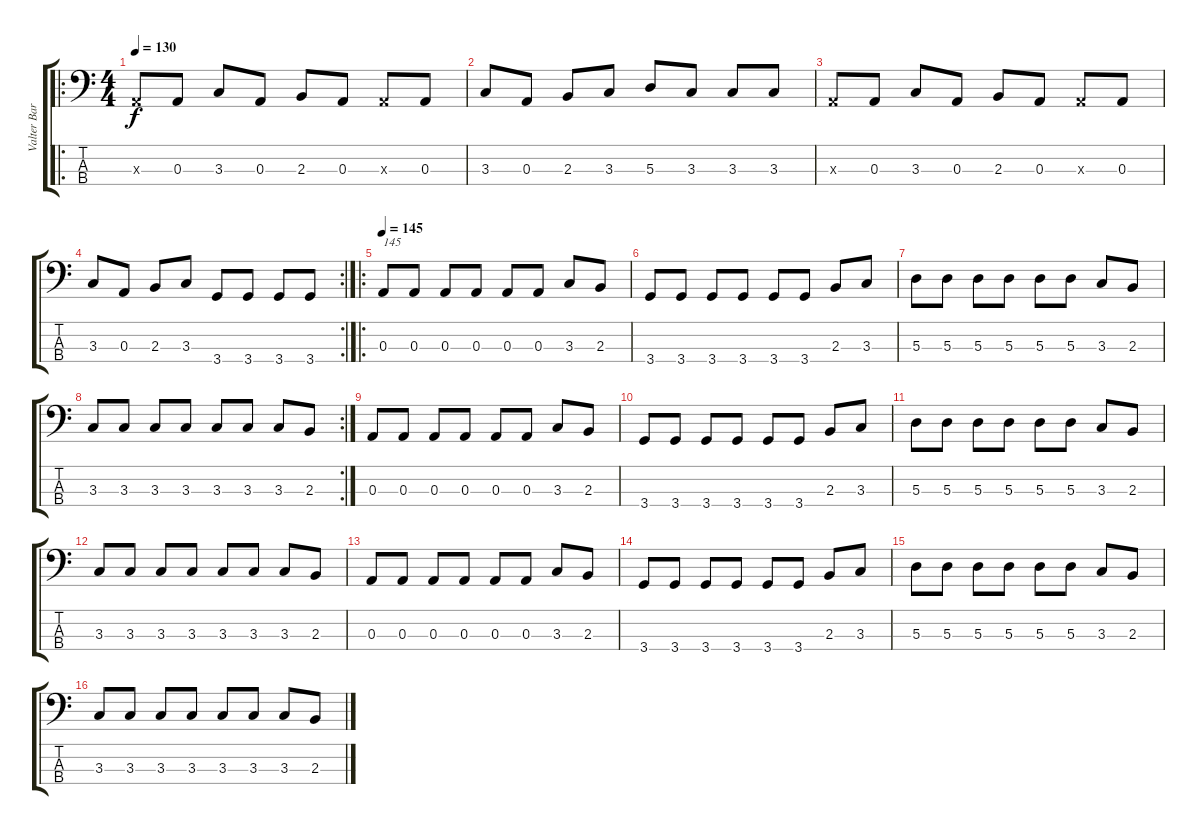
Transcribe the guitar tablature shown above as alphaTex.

\track ("Valter Barros" "Valter Bar") {instrument electricbasspick}
\staff {score tabs}
\tuning (G2 D2 A1 E1) {hide}
\ro
\ts (4 4)
\tempo 130
\clef f4
\ks c
0.3{x}.8{dy f} 0.3.8 3.3.8 0.3.8 2.3.8 0.3.8 0.3{x}.8 0.3.8 |
3.3.8 0.3.8 2.3.8 3.3.8 5.3.8 3.3.8 3.3.8 3.3.8 |
0.3{x}.8 0.3.8 3.3.8 0.3.8 2.3.8 0.3.8 0.3{x}.8 0.3.8 |
\rc 2
3.3.8 0.3.8 2.3.8 3.3.8 3.4.8 3.4.8 3.4.8 3.4.8 |
\ro
\tempo 145
0.3.8{txt "145"} 0.3.8 0.3.8 0.3.8 0.3.8 0.3.8 3.3.8 2.3.8 |
3.4.8 3.4.8 3.4.8 3.4.8 3.4.8 3.4.8 2.3.8 3.3.8 |
5.3.8 5.3.8 5.3.8 5.3.8 5.3.8 5.3.8 3.3.8 2.3.8 |
\rc 2
3.3.8 3.3.8 3.3.8 3.3.8 3.3.8 3.3.8 3.3.8 2.3.8 |
0.3.8 0.3.8 0.3.8 0.3.8 0.3.8 0.3.8 3.3.8 2.3.8 |
3.4.8 3.4.8 3.4.8 3.4.8 3.4.8 3.4.8 2.3.8 3.3.8 |
5.3.8 5.3.8 5.3.8 5.3.8 5.3.8 5.3.8 3.3.8 2.3.8 |
3.3.8 3.3.8 3.3.8 3.3.8 3.3.8 3.3.8 3.3.8 2.3.8 |
0.3.8 0.3.8 0.3.8 0.3.8 0.3.8 0.3.8 3.3.8 2.3.8 |
3.4.8 3.4.8 3.4.8 3.4.8 3.4.8 3.4.8 2.3.8 3.3.8 |
5.3.8 5.3.8 5.3.8 5.3.8 5.3.8 5.3.8 3.3.8 2.3.8 |
3.3.8 3.3.8 3.3.8 3.3.8 3.3.8 3.3.8 3.3.8 2.3.8
